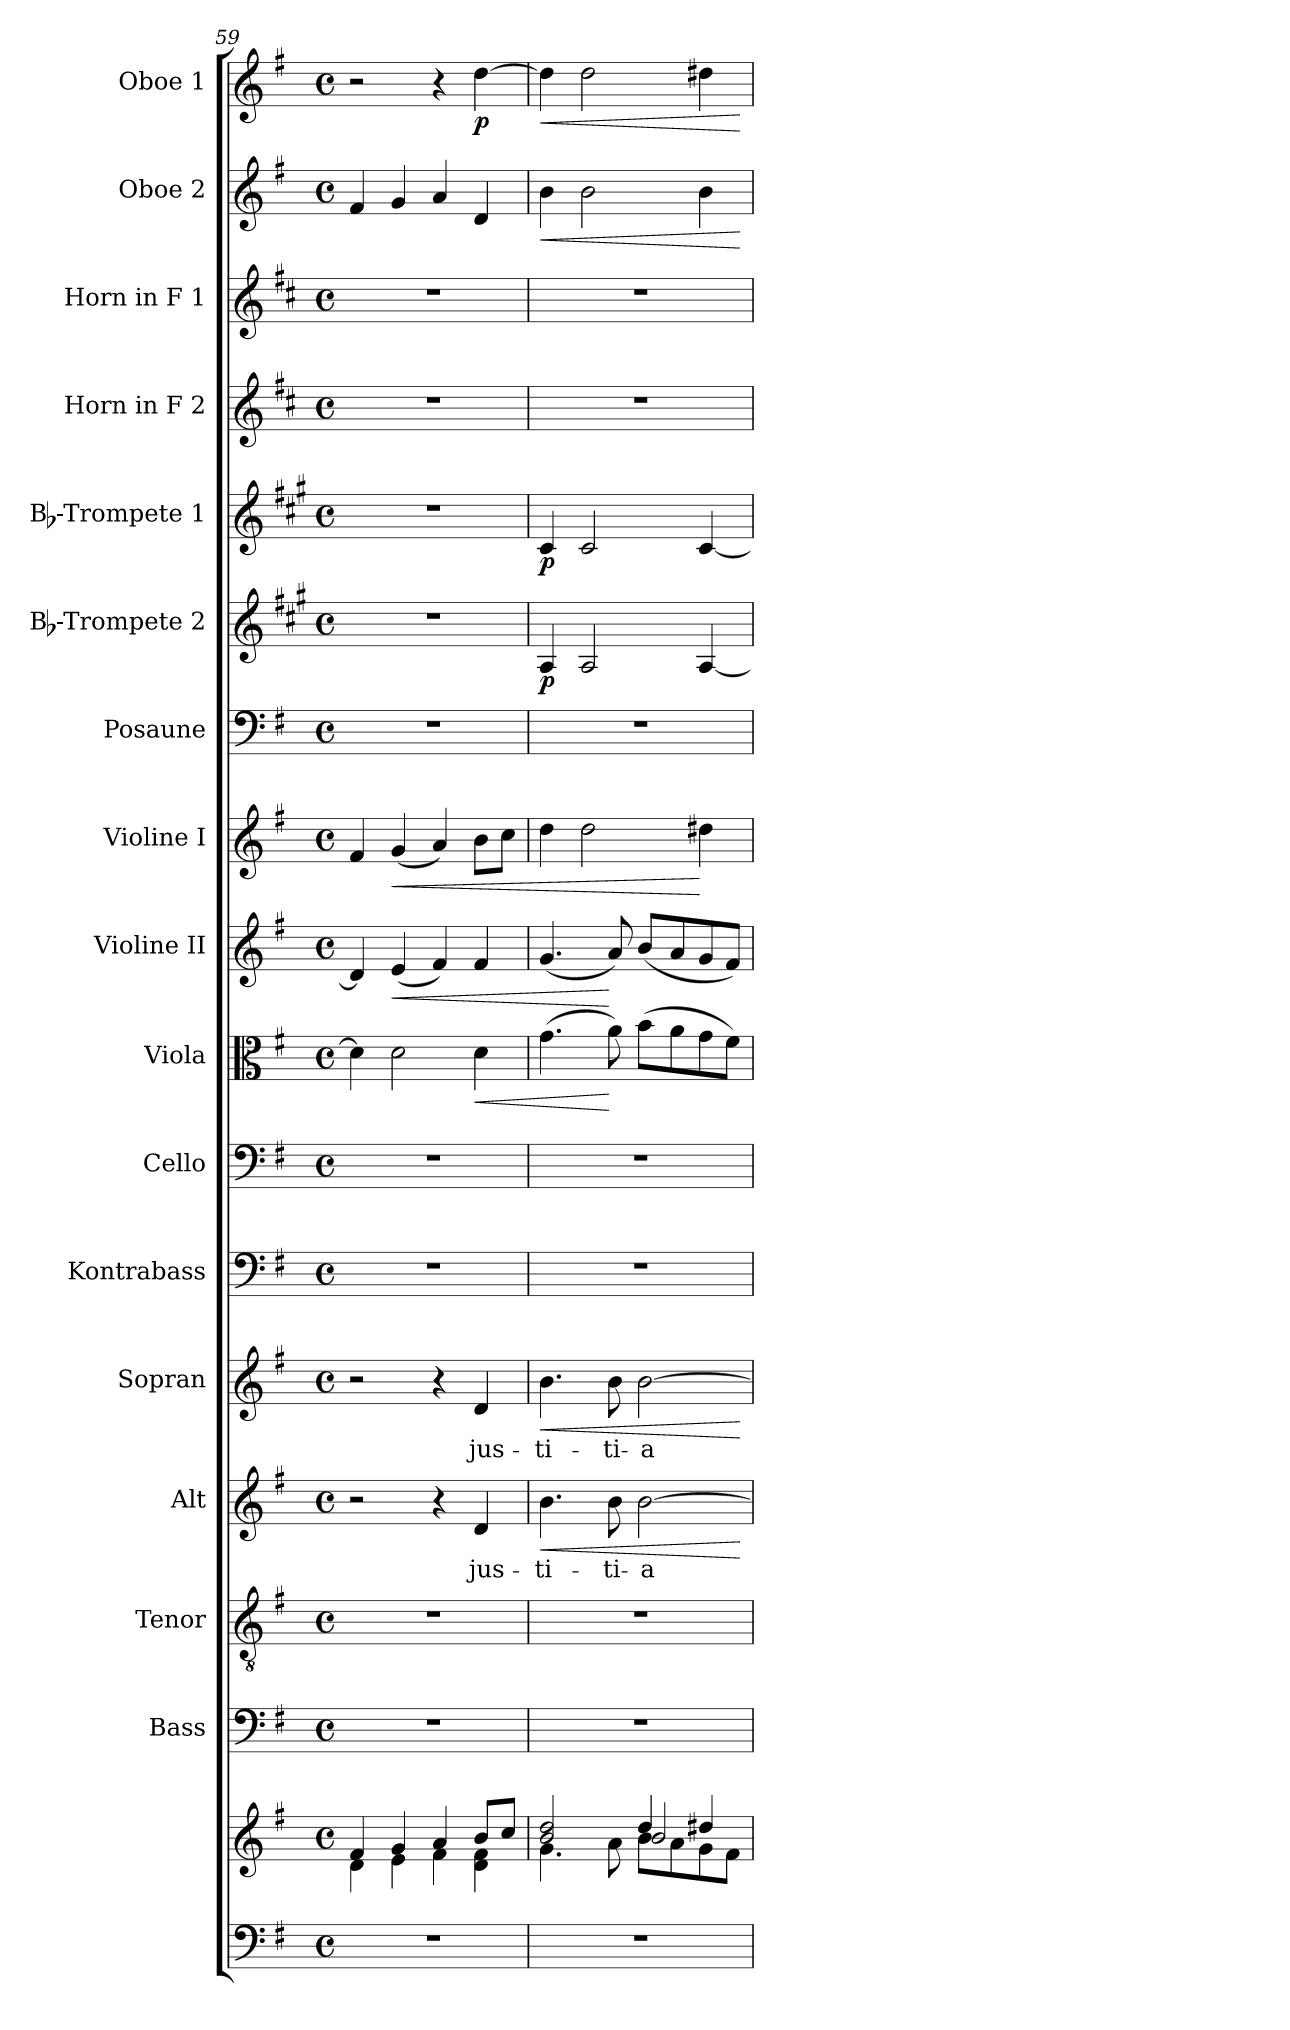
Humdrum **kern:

**kern	**kern	**kern	**kern	**kern	**text	**dynam	**kern	**text	**dynam	**kern	**kern	**kern	**dynam	**kern	**dynam	**kern	**dynam	**kern	**kern	**dynam	**kern	**dynam	**kern	**kern	**kern	**dynam	**kern	**dynam
*part17	*part17	*part16	*part15	*part14	*part14	*part14	*part13	*part13	*part13	*part12	*part11	*part10	*part10	*part9	*part9	*part8	*part8	*part7	*part6	*part6	*part5	*part5	*part4	*part3	*part2	*part2	*part1	*part1
*staff18	*staff17	*staff16	*staff15	*staff14	*staff14	*staff14	*staff13	*staff13	*staff13	*staff12	*staff11	*staff10	*staff10	*staff9	*staff9	*staff8	*staff8	*staff7	*staff6	*staff6	*staff5	*staff5	*staff4	*staff3	*staff2	*staff2	*staff1	*staff1
*	*	*I"Bass	*I"Tenor	*I"Alt	*	*	*I"Sopran	*	*	*I"Kontrabass	*I"Cello	*I"Viola	*	*I"Violine II	*	*I"Violine I	*	*I"Posaune	*I"Bb-Trompete 2	*	*I"Bb-Trompete 1	*	*I"Horn in F 2	*I"Horn in F 1	*I"Oboe 2	*	*I"Oboe 1	*
*	*	*I'B.	*I'T.	*I'A.	*	*	*I'S.	*	*	*I'Kb.	*	*I'Vla.	*	*I'Vl. II	*	*I'Vl. I	*	*I'Pos.	*I'Bb Trp. 2	*	*I'Bb Trp. 1	*	*	*	*I'Ob. 2	*	*I'Ob. 1	*
*clefF4	*clefG2	*clefF4	*clefGv2	*clefG2	*	*	*clefG2	*	*	*clefF4	*clefF4	*clefC3	*	*clefG2	*	*clefG2	*	*clefF4	*clefG2	*	*clefG2	*	*clefG2	*clefG2	*clefG2	*	*clefG2	*
*	*	*	*	*	*	*	*	*	*	*ITrd7c12	*	*	*	*	*	*	*	*	*ITrd1c2	*	*ITrd1c2	*	*ITrd4c7	*ITrd4c7	*	*	*	*
*k[f#]	*k[f#]	*k[f#]	*k[f#]	*k[f#]	*	*	*k[f#]	*	*	*k[f#]	*k[f#]	*k[f#]	*	*k[f#]	*	*k[f#]	*	*k[f#]	*k[f#]	*	*k[f#]	*	*k[f#]	*k[f#]	*k[f#]	*	*k[f#]	*
*G:	*G:	*G:	*G:	*G:	*	*	*G:	*	*	*G:	*G:	*G:	*	*G:	*	*G:	*	*G:	*G:	*	*G:	*	*G:	*G:	*G:	*	*G:	*
*M4/4	*M4/4	*M4/4	*M4/4	*M4/4	*	*	*M4/4	*	*	*M4/4	*M4/4	*M4/4	*	*M4/4	*	*M4/4	*	*M4/4	*M4/4	*	*M4/4	*	*M4/4	*M4/4	*M4/4	*	*M4/4	*
*met(c)	*met(c)	*met(c)	*met(c)	*met(c)	*	*	*met(c)	*	*	*met(c)	*met(c)	*met(c)	*	*met(c)	*	*met(c)	*	*met(c)	*met(c)	*	*met(c)	*	*met(c)	*met(c)	*met(c)	*	*met(c)	*
=59	=59	=59	=59	=59	=59	=59	=59	=59	=59	=59	=59	=59	=59	=59	=59	=59	=59	=59	=59	=59	=59	=59	=59	=59	=59	=59	=59	=59
*	*^	*	*	*	*	*	*	*	*	*	*	*	*	*	*	*	*	*	*	*	*	*	*	*	*	*	*	*
1r	4f#/	4d\	1r	1r	2r	.	.	2r	.	.	1r	1r	4d\]	.	4d/]	.	4f#/	.	1r	1r	.	1r	.	1r	1r	4f#/	.	2r	.
!	!	!	!	!	!	!	!	!	!	!	!	!	!	!	!	!LO:HP:b	!	!LO:HP:b	!	!	!	!	!	!	!	!	!	!	!
.	4g/	4e\	.	.	.	.	.	.	.	.	.	.	2d\	.	(<4e/	<	(<4g/	<	.	.	.	.	.	.	.	4g/	.	.	.
.	4a/	4f#\	.	.	4r	.	.	4r	.	.	.	.	.	.	4f#/)	.	4a/)	.	.	.	.	.	.	.	.	4a/	.	4r	.
!	!	!	!	!	!	!LO:LY:b	!	!	!LO:LY:b	!	!	!	!	!LO:HP:b	!	!	!	!	!	!	!	!	!	!	!	!	!	!	!LO:DY:b
.	8b/L	4d\ 4f#\	.	.	4d/	jus-	.	4d/	jus-	.	.	.	4d\	<	4f#/	.	8b\L	.	.	.	.	.	.	.	.	4d/	.	[4dd\	p
.	8cc/J	.	.	.	.	.	.	.	.	.	.	.	.	.	.	.	8cc\J	.	.	.	.	.	.	.	.	.	.	.	.
=60	=60	=60	=60	=60	=60	=60	=60	=60	=60	=60	=60	=60	=60	=60	=60	=60	=60	=60	=60	=60	=60	=60	=60	=60	=60	=60	=60	=60	=60
*	*	*^	*	*	*	*	*	*	*	*	*	*	*	*	*	*	*	*	*	*	*	*	*	*	*	*	*	*	*
!	!	!	!	!	!	!	!LO:LY:b	!LO:HP:b	!	!LO:LY:b	!LO:HP:b	!	!	!	!	!	!	!	!	!	!	!LO:DY:b	!	!LO:DY:b	!	!	!	!LO:HP:b	!	!LO:HP:b
1r	2b/ 2dd/	4.g\	2ryy	1r	1r	4.b\	-ti-	<	4.b\	-ti-	<	1r	1r	(>4.g\	.	(<4.g/	.	4dd\	.	1r	4G/	p	4B/	p	1r	1r	4b\	<	4dd\]	<
.	.	.	.	.	.	.	.	.	.	.	.	.	.	.	.	.	.	2dd\	.	.	2G/	.	2B/	.	.	.	2b\	.	2dd\	.
!	!	!	!	!	!	!	!LO:LY:b	!	!	!LO:LY:b	!	!	!	!	!	!	!	!	!	!	!	!	!	!	!	!	!	!	!	!
.	.	8a\	.	.	.	8b\	-ti-	.	8b\	-ti-	.	.	.	8a\)	[	8a/)	[	.	.	.	.	.	.	.	.	.	.	.	.	.
!	!	!	!	!	!	!	!LO:LY:b	!	!	!LO:LY:b	!	!	!	!	!	!	!	!	!	!	!	!	!	!	!	!	!	!	!	!
.	4dd/	8b\L	2b/	.	.	[2b\	-a	.	[2b\	-a	.	.	.	(>8b\L	.	(<8b/L	.	.	.	.	.	.	.	.	.	.	.	.	.	.
.	.	8a\	.	.	.	.	.	.	.	.	.	.	.	8a\	.	8a/	.	.	.	.	.	.	.	.	.	.	.	.	.	.
.	4dd#X/	8g\	.	.	.	.	.	.	.	.	.	.	.	8g\	.	8g/	.	4dd#X\	[	.	[4G/	.	[4B/	.	.	.	4b\	.	4dd#X\	.
.	.	8f#\J	.	.	.	.	.	.	.	.	.	.	.	8f#\J)	.	8f#/J)	.	.	.	.	.	.	.	.	.	.	.	.	.	.
*	*v	*v	*v	*	*	*	*	*	*	*	*	*	*	*	*	*	*	*	*	*	*	*	*	*	*	*	*	*	*	*
.	.	.	.	.	.	[	.	.	[	.	.	.	.	.	.	.	.	.	.	.	.	.	.	.	.	[	.	[
=	=	=	=	=	=	=	=	=	=	=	=	=	=	=	=	=	=	=	=	=	=	=	=	=	=	=	=	=
*-	*-	*-	*-	*-	*-	*-	*-	*-	*-	*-	*-	*-	*-	*-	*-	*-	*-	*-	*-	*-	*-	*-	*-	*-	*-	*-	*-	*-
